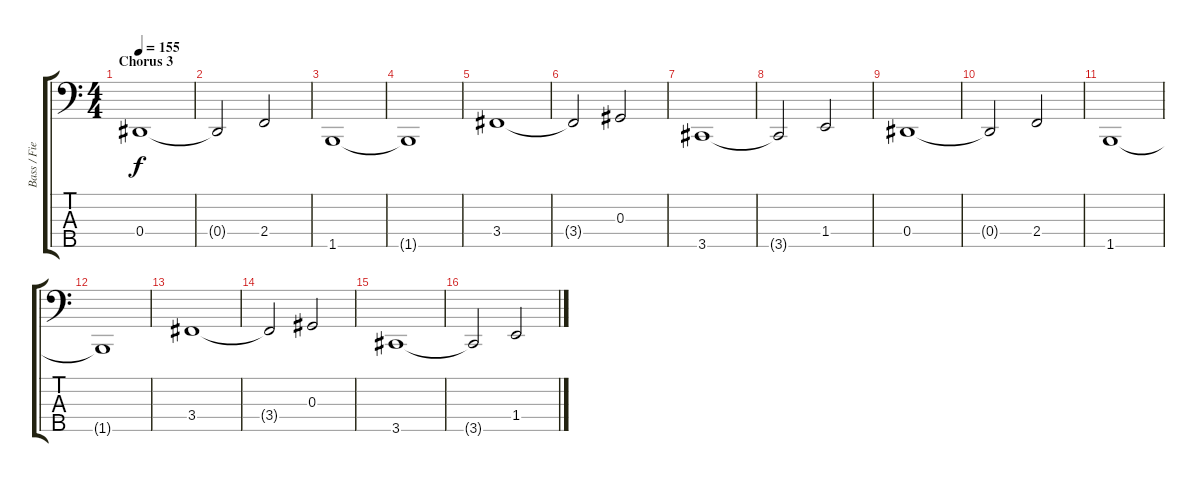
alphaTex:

\track ("Bass / Fiedly" "Bass / Fie") {instrument slapbass1}
\staff {score tabs}
\tuning (Gb2 Db2 Ab1 Eb1 Bb0) {hide}
\ts (4 4)
\section ("" "Chorus 3")
\tempo 155
\clef f4
\ks c
0.4.1{dy f instrument electricbassfinger} |
0.4{t}.2 2.4.2 |
1.5.1 |
1.5{t}.1 |
3.4.1 |
3.4{t}.2 0.3.2 |
3.5.1 |
3.5{t}.2 1.4.2 |
0.4.1 |
0.4{t}.2 2.4.2 |
1.5.1 |
1.5{t}.1 |
3.4.1 |
3.4{t}.2 0.3.2 |
3.5.1 |
3.5{t}.2 1.4.2
